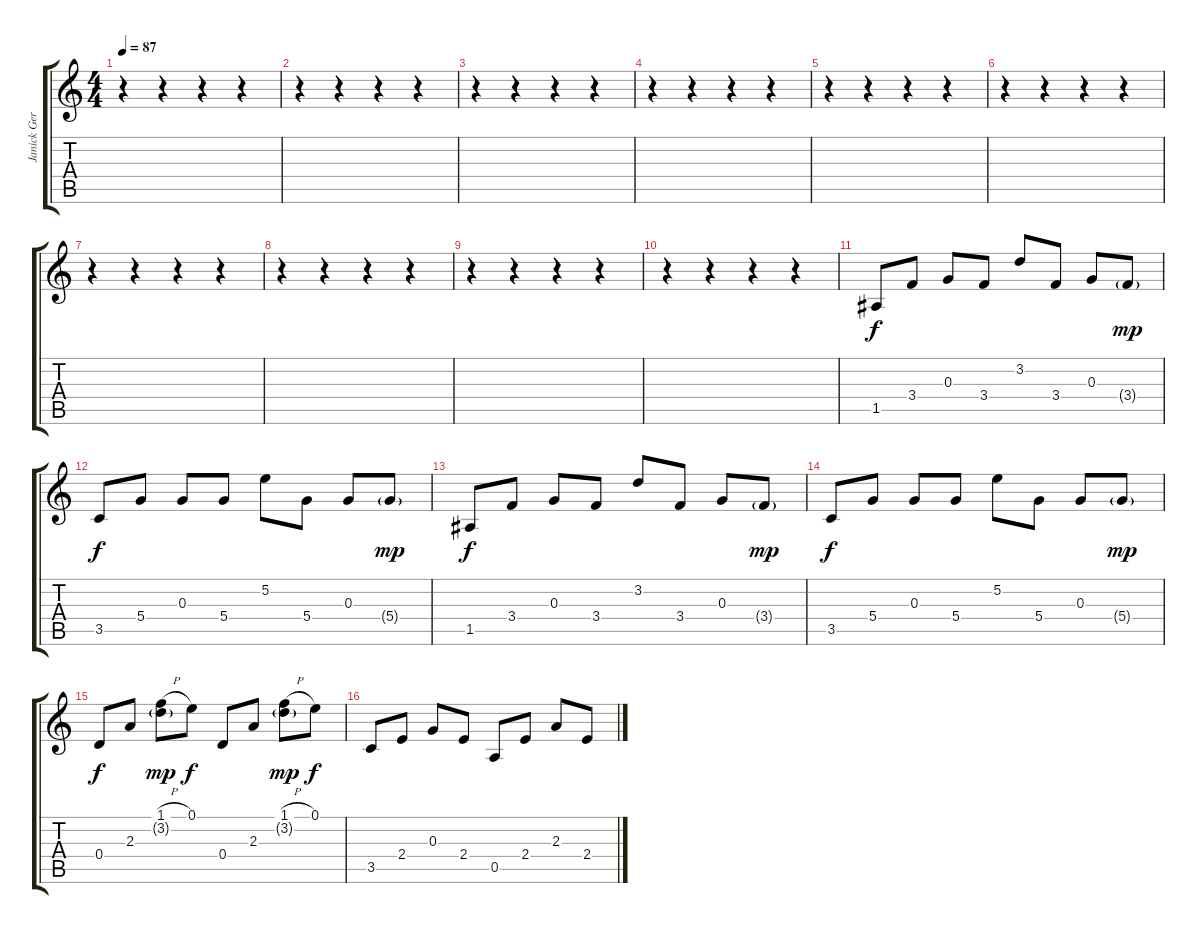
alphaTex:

\track ("Janick Gers" "Janick Ger") {instrument electricguitarclean}
\staff {score tabs}
\tuning (E4 B3 G3 D3 A2 E2) {hide}
\ts (4 4)
\tempo 87
\clef g2
\ks c
r.4{dy f instrument electricguitarclean} r.4 r.4 r.4 |
r.4 r.4 r.4 r.4 |
r.4 r.4 r.4 r.4 |
r.4 r.4 r.4 r.4 |
r.4 r.4 r.4 r.4 |
r.4 r.4 r.4 r.4 |
r.4 r.4 r.4 r.4 |
r.4 r.4 r.4 r.4 |
r.4 r.4 r.4 r.4 |
r.4 r.4 r.4 r.4 |
1.5.8 3.4.8 0.3.8 3.4.8 3.2.8 3.4.8 0.3.8 3.4{g}.8{dy mp} |
3.5.8{dy f} 5.4.8 0.3.8 5.4.8 5.2.8 5.4.8 0.3.8 5.4{g}.8{dy mp} |
1.5.8{dy f} 3.4.8 0.3.8 3.4.8 3.2.8 3.4.8 0.3.8 3.4{g}.8{dy mp} |
3.5.8{dy f} 5.4.8 0.3.8 5.4.8 5.2.8 5.4.8 0.3.8 5.4{g}.8{dy mp} |
0.4.8{dy f} 2.3.8 (1.1{h} 3.2{g}).8{dy mp} 0.1.8{dy f} 0.4.8 2.3.8 (1.1{h} 3.2{g}).8{dy mp} 0.1.8{dy f} |
3.5.8 2.4.8 0.3.8 2.4.8 0.5.8 2.4.8 2.3.8 2.4.8
